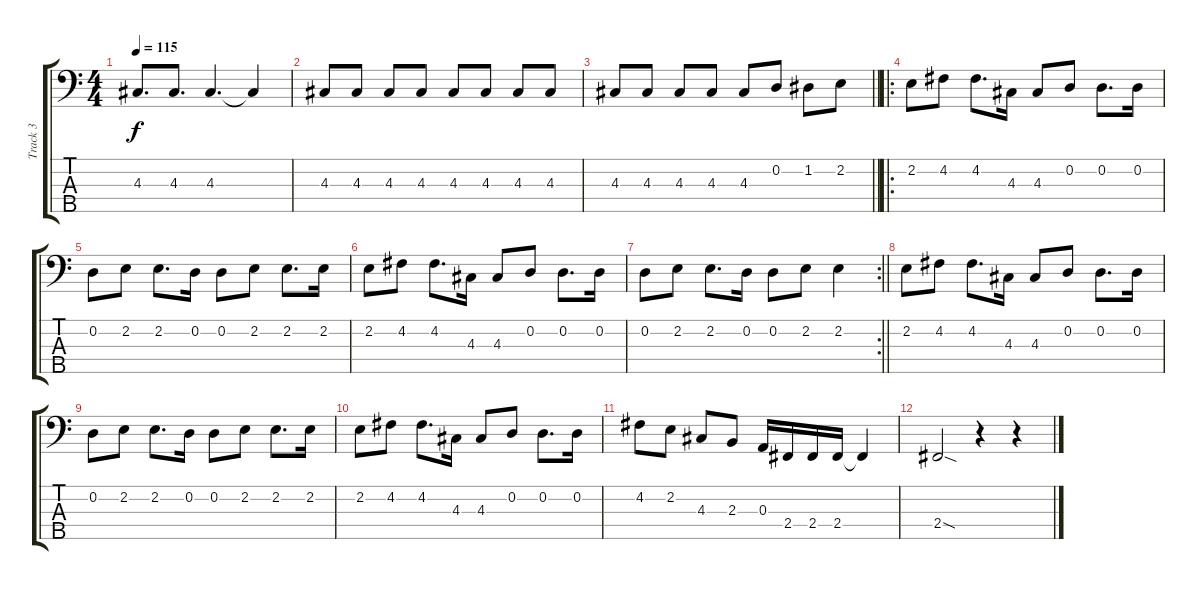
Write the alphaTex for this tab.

\track ("Track 3" "Track 3") {instrument electricbassfinger}
\staff {score tabs}
\tuning (G2 D2 A1 E1 B0) {hide}
\ts (4 4)
\tempo 115
\clef f4
\ks c
4.3.8{d dy f} 4.3.8{d} 4.3.4{d} 4.3{t}.4 |
4.3.8 4.3.8 4.3.8 4.3.8 4.3.8 4.3.8 4.3.8 4.3.8 |
\barLineRight lightlight
4.3.8 4.3.8 4.3.8 4.3.8 4.3.8 0.2.8 1.2.8 2.2.8 |
\ro
2.2.8 4.2.8 4.2.8{d} 4.3.16 4.3.8 0.2.8 0.2.8{d} 0.2.16 |
0.2.8 2.2.8 2.2.8{d} 0.2.16 0.2.8 2.2.8 2.2.8{d} 2.2.16 |
2.2.8 4.2.8 4.2.8{d} 4.3.16 4.3.8 0.2.8 0.2.8{d} 0.2.16 |
\rc 2
\barLineRight lightlight
0.2.8 2.2.8 2.2.8{d} 0.2.16 0.2.8 2.2.8 2.2.4 |
2.2.8 4.2.8 4.2.8{d} 4.3.16 4.3.8 0.2.8 0.2.8{d} 0.2.16 |
0.2.8 2.2.8 2.2.8{d} 0.2.16 0.2.8 2.2.8 2.2.8{d} 2.2.16 |
2.2.8 4.2.8 4.2.8{d} 4.3.16 4.3.8 0.2.8 0.2.8{d} 0.2.16 |
4.2.8 2.2.8 4.3.8 2.3.8 0.3.16 2.4.16 2.4.16 2.4.16 2.4{t}.4 |
2.4{sod}.2 r.4 r.4
